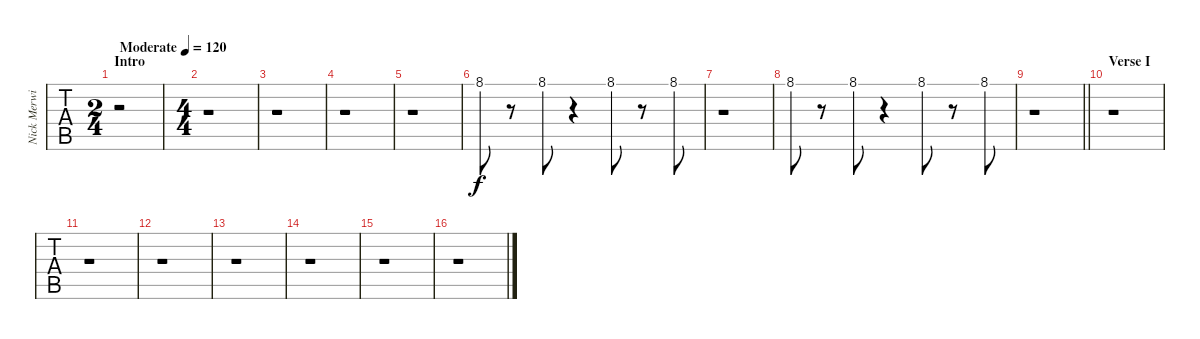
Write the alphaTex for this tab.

\track ("Nick Merwin's guitar" "Nick Merwi") {instrument electricguitarclean}
\staff {tabs}
\tuning (E4 B3 G3 D3 A2 E2) {hide}
\ts (2 4)
\section ("" "Intro")
\tempo (120 "Moderate")
\clef g2
\ks c
r.2{dy f instrument electricguitarclean} |
\ts (4 4)
r.1 |
r.1 |
r.1 |
r.1 |
8.1.8 r.8 8.1.8 r.4 8.1.8 r.8 8.1.8 |
r.1 |
8.1.8 r.8 8.1.8 r.4 8.1.8 r.8 8.1.8 |
\barLineRight lightlight
r.1 |
\section ("" "Verse I")
r.1 |
r.1 |
r.1 |
r.1 |
r.1 |
r.1 |
r.1
